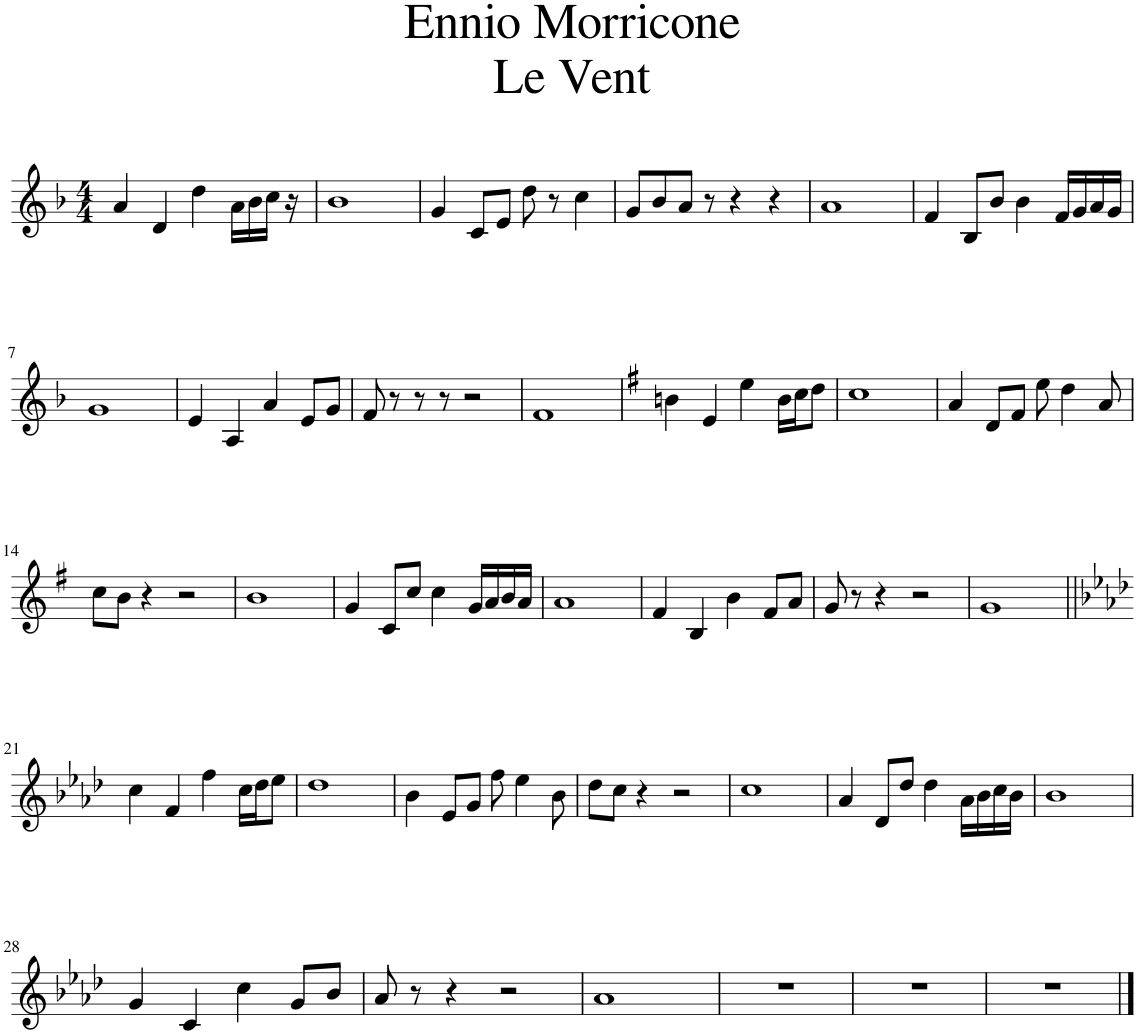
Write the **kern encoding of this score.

**kern
*part1
*staff1
*I"Piano
*I'Pno.
*clefG2
*k[b-]
*M4/4
=1
4a/
4d/
4dd\
16a\LL
16b-\
16cc\JJ
16r
=2
1b-
=3
4g/
8c/L
8e/J
8dd\
8r
4cc\
=4
8g/L
8b-/
8a/J
8r
4r
4r
=5
1a
=6
4f/
8B-/L
8b-/J
4b-\
16f/LL
16g/
16a/
16g/JJ
!!LO:LB:g=z
=7
1g
=8
4e/
4A/
4a/
8e/L
8g/J
=9
8f/
8r
8r
8r
2r
=10
1f
=11
*k[f#]
4bn\
4e/
4ee\
16b\LL
16cc\J
8dd\J
=12
1cc
=13
4a/
8d/L
8f#/J
8ee\
4dd\
8a/
!!LO:LB:g=z
=14
8cc\L
8b\J
4r
2r
=15
1b
=16
4g/
8c/L
8cc/J
4cc\
16g/LL
16a/
16b/
16a/JJ
=17
1a
=18
4f#/
4B/
4b\
8f#/L
8a/J
=19
8g/
8r
4r
2r
=20
1g
!!LO:LB:g=z
=21||
*k[b-e-a-d-]
4cc\
4f/
4ff\
16cc\LL
16dd-\J
8ee-\J
=22
1dd-
=23
4b-\
8e-/L
8g/J
8ff\
4ee-\
8b-\
=24
8dd-\L
8cc\J
4r
2r
=25
1cc
=26
4a-/
8d-/L
8dd-/J
4dd-\
16a-\LL
16b-\
16cc\
16b-\JJ
=27
1b-
!!LO:LB:g=z
=28
4g/
4c/
4cc\
8g/L
8b-/J
=29
8a-/
8r
4r
2r
=30
1a-
=31
1r
=32
1r
=33
1r
==
*-
